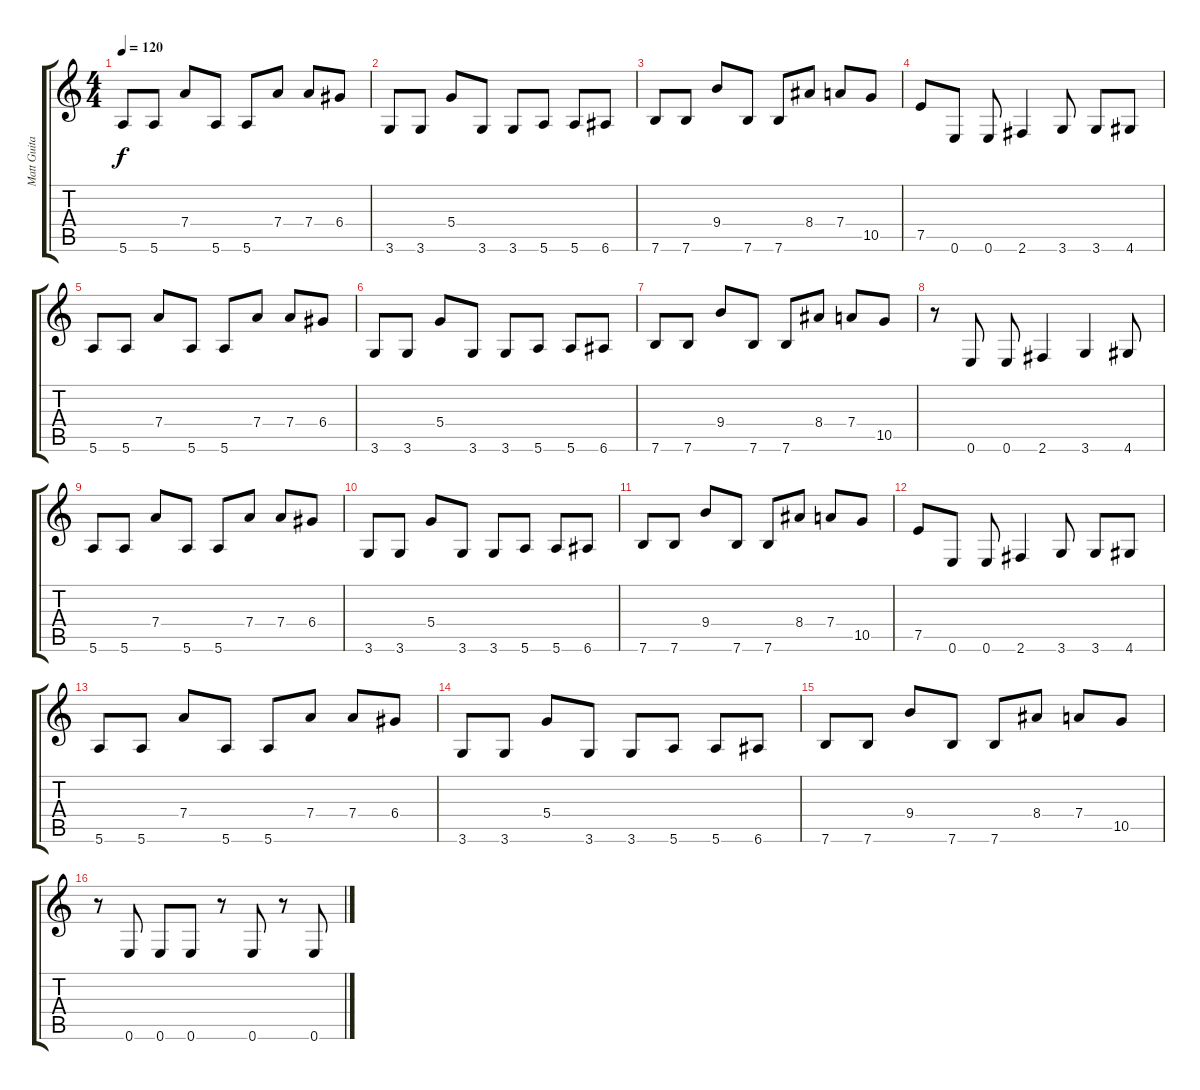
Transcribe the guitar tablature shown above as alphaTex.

\track ("Matt Guitar" "Matt Guita") {instrument overdrivenguitar}
\staff {score tabs}
\tuning (E4 B3 G3 D3 A2 E2) {hide}
\ts (4 4)
\tempo 120
\clef g2
\ks c
5.6.8{dy f} 5.6.8 7.4.8 5.6.8 5.6.8 7.4.8 7.4.8 6.4.8 |
3.6.8 3.6.8 5.4.8 3.6.8 3.6.8 5.6.8 5.6.8 6.6.8 |
7.6.8 7.6.8 9.4.8 7.6.8 7.6.8 8.4.8 7.4.8 10.5.8 |
7.5.8 0.6.8 0.6.8 2.6.4 3.6.8 3.6.8 4.6.8 |
5.6.8 5.6.8 7.4.8 5.6.8 5.6.8 7.4.8 7.4.8 6.4.8 |
3.6.8 3.6.8 5.4.8 3.6.8 3.6.8 5.6.8 5.6.8 6.6.8 |
7.6.8 7.6.8 9.4.8 7.6.8 7.6.8 8.4.8 7.4.8 10.5.8 |
r.8 0.6.8 0.6.8 2.6.4 3.6.4 4.6.8 |
5.6.8 5.6.8 7.4.8 5.6.8 5.6.8 7.4.8 7.4.8 6.4.8 |
3.6.8 3.6.8 5.4.8 3.6.8 3.6.8 5.6.8 5.6.8 6.6.8 |
7.6.8 7.6.8 9.4.8 7.6.8 7.6.8 8.4.8 7.4.8 10.5.8 |
7.5.8 0.6.8 0.6.8 2.6.4 3.6.8 3.6.8 4.6.8 |
5.6.8 5.6.8 7.4.8 5.6.8 5.6.8 7.4.8 7.4.8 6.4.8 |
3.6.8 3.6.8 5.4.8 3.6.8 3.6.8 5.6.8 5.6.8 6.6.8 |
7.6.8 7.6.8 9.4.8 7.6.8 7.6.8 8.4.8 7.4.8 10.5.8 |
r.8 0.6.8 0.6.8 0.6.8 r.8 0.6.8 r.8 0.6.8
